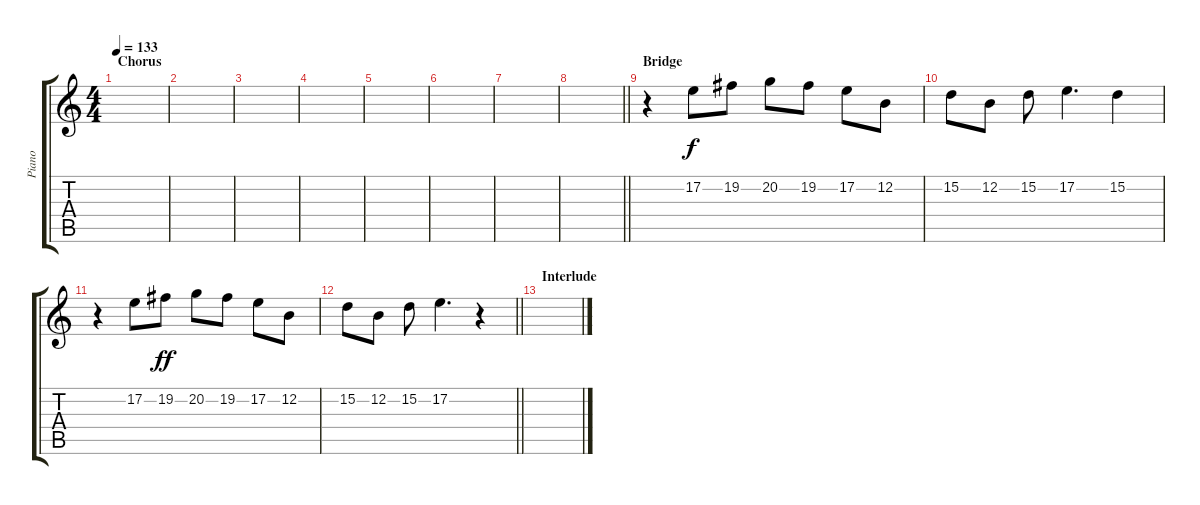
\track ("Piano" "Piano") {instrument brightacousticpiano}
\staff {score tabs}
\tuning (E4 B3 G3 D3 A2 E2) {hide}
\ts (4 4)
\section ("" "Chorus")
\tempo 133
\clef g2
\ks c
|
|
|
|
|
|
|
\barLineRight lightlight
|
\section ("" "Bridge")
r.4 17.2.8 19.2.8 20.2.8 19.2.8 17.2.8 12.2.8 |
15.2.8 12.2.8 15.2.8 17.2.4{d} 15.2.4 |
r.4 17.2.8{dy f} 19.2.8{dy ff} 20.2.8 19.2.8 17.2.8 12.2.8 |
\barLineRight lightlight
15.2.8 12.2.8 15.2.8 17.2.4{d} r.4 |
\section ("" "Interlude")
